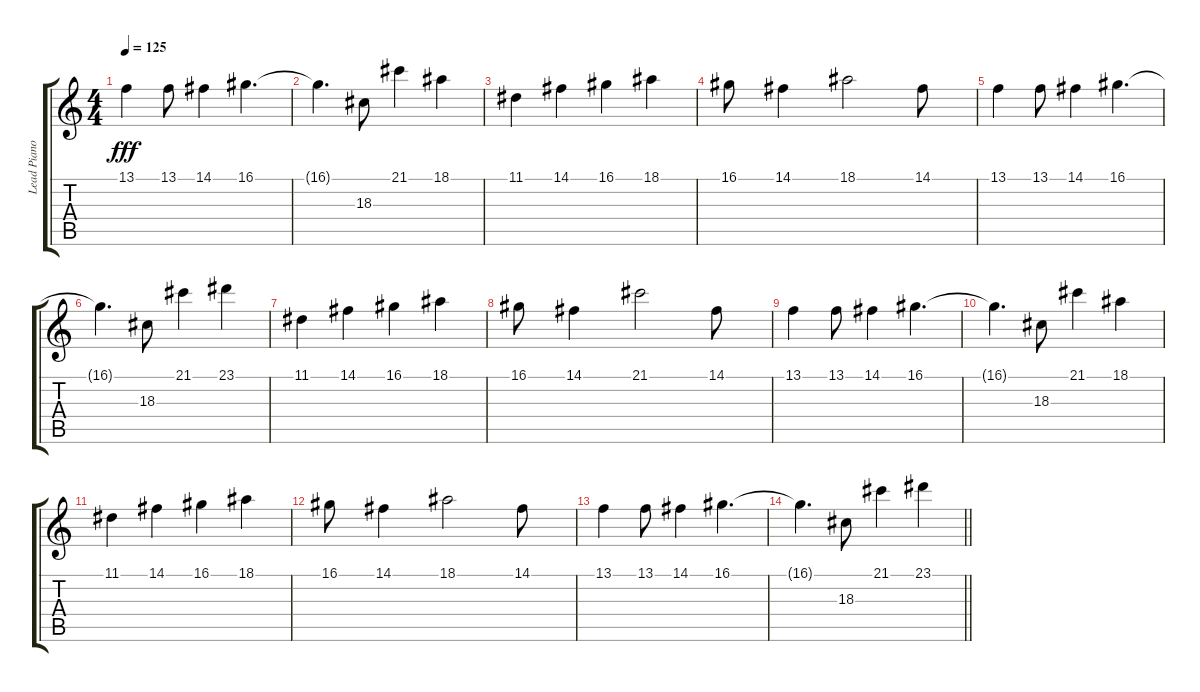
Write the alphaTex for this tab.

\track ("Lead Piano 1" "Lead Piano") {instrument electricgrandpiano}
\staff {score tabs}
\tuning (E4 B3 G3 D3 A2 E2) {hide}
\ts (4 4)
\tempo 125
\clef g2
\ks c
13.1.4{dy fff} 13.1.8 14.1.4 16.1.4{d} |
16.1{t}.4{d} 18.3.8 21.1.4 18.1.4 |
11.1.4 14.1.4 16.1.4 18.1.4 |
16.1.8 14.1.4 18.1.2 14.1.8 |
13.1.4 13.1.8 14.1.4 16.1.4{d} |
16.1{t}.4{d} 18.3.8 21.1.4 23.1.4 |
11.1.4 14.1.4 16.1.4 18.1.4 |
16.1.8 14.1.4 21.1.2 14.1.8 |
13.1.4 13.1.8 14.1.4 16.1.4{d} |
16.1{t}.4{d} 18.3.8 21.1.4 18.1.4 |
11.1.4 14.1.4 16.1.4 18.1.4 |
16.1.8 14.1.4 18.1.2 14.1.8 |
13.1.4 13.1.8 14.1.4 16.1.4{d} |
\barLineRight lightlight
16.1{t}.4{d} 18.3.8 21.1.4 23.1.4
